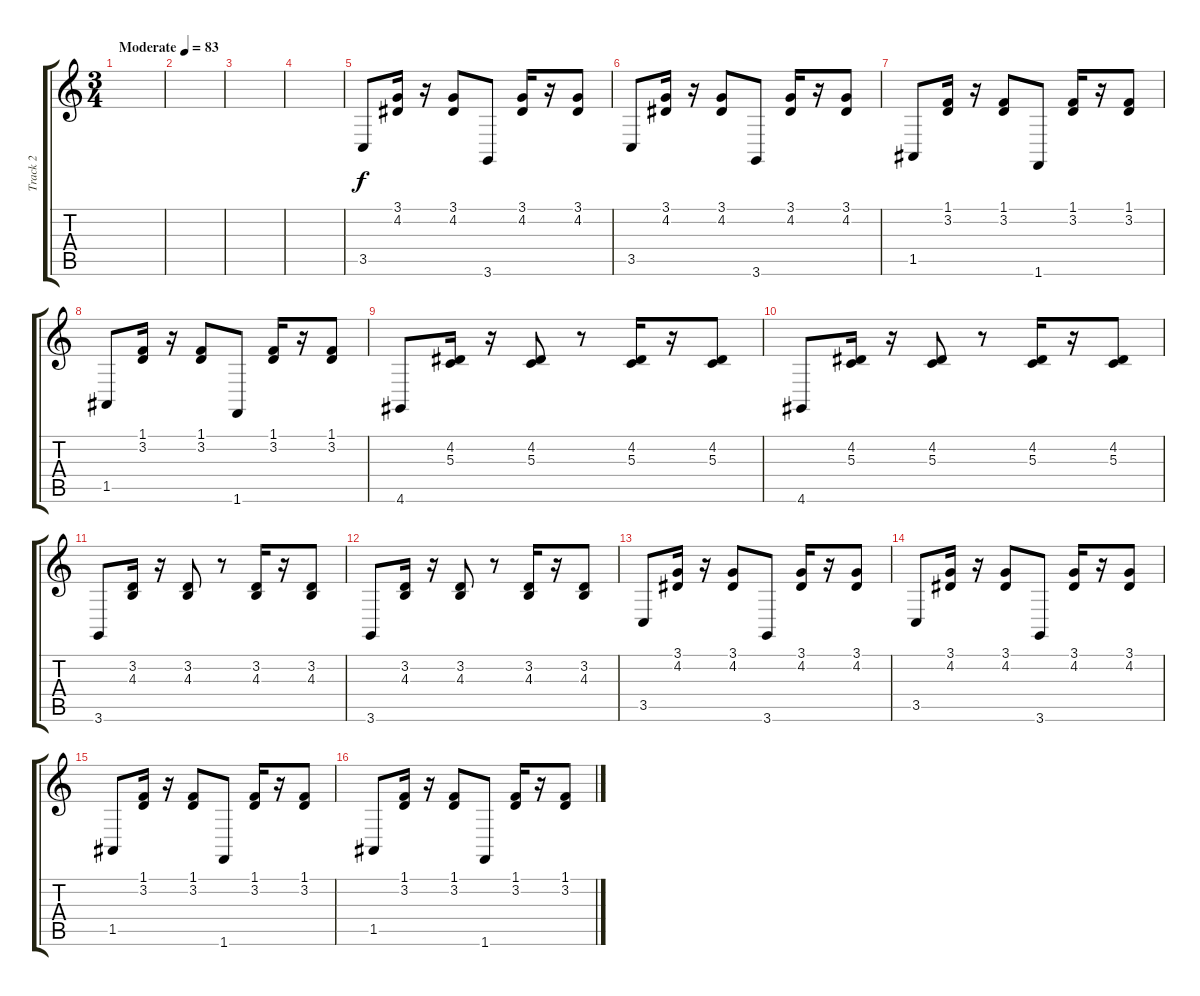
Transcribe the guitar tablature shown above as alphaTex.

\track ("Track 2" "Track 2") {instrument stringensemble1}
\staff {score tabs}
\tuning (E4 B3 G3 D3 A2 E2) {hide}
\ts (3 4)
\tempo (83 "Moderate")
\clef g2
\ks c
|
|
|
|
3.5.8 (3.1 4.2).16 r.16 (3.1 4.2).8 3.6.8 (3.1 4.2).16 r.16 (3.1 4.2).8 |
3.5.8 (3.1 4.2).16 r.16 (3.1 4.2).8 3.6.8 (3.1 4.2).16 r.16 (3.1 4.2).8 |
1.5.8 (1.1 3.2).16 r.16 (1.1 3.2).8 1.6.8 (1.1 3.2).16 r.16 (1.1 3.2).8 |
1.5.8 (1.1 3.2).16 r.16 (1.1 3.2).8 1.6.8 (1.1 3.2).16 r.16 (1.1 3.2).8 |
4.6.8 (4.2 5.3).16 r.16 (4.2 5.3).8 r.8 (4.2 5.3).16 r.16 (4.2 5.3).8 |
4.6.8 (4.2 5.3).16 r.16 (4.2 5.3).8 r.8 (4.2 5.3).16 r.16 (4.2 5.3).8 |
3.6.8 (3.2 4.3).16 r.16 (3.2 4.3).8 r.8 (3.2 4.3).16 r.16 (3.2 4.3).8 |
3.6.8 (3.2 4.3).16 r.16 (3.2 4.3).8 r.8 (3.2 4.3).16 r.16 (3.2 4.3).8 |
3.5.8 (3.1 4.2).16 r.16 (3.1 4.2).8 3.6.8 (3.1 4.2).16 r.16 (3.1 4.2).8 |
3.5.8 (3.1 4.2).16 r.16 (3.1 4.2).8 3.6.8 (3.1 4.2).16 r.16 (3.1 4.2).8 |
1.5.8 (1.1 3.2).16 r.16 (1.1 3.2).8 1.6.8 (1.1 3.2).16 r.16 (1.1 3.2).8 |
1.5.8 (1.1 3.2).16 r.16 (1.1 3.2).8 1.6.8 (1.1 3.2).16 r.16 (1.1 3.2).8
